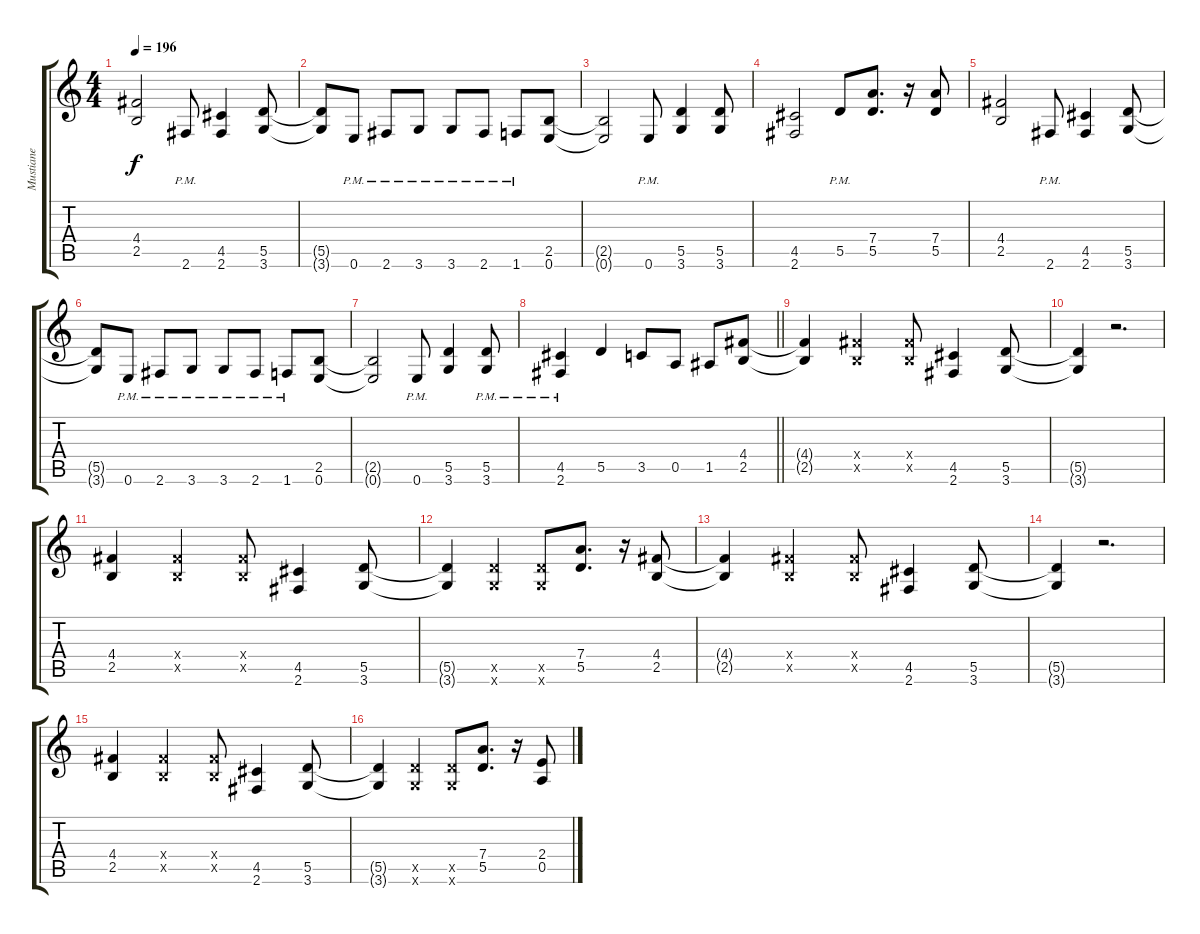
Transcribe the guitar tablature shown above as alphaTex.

\track ("Mustiane" "Mustiane") {instrument distortionguitar}
\staff {score tabs}
\tuning (E4 B3 G3 D3 A2 E2) {hide}
\ts (4 4)
\tempo 196
\clef g2
\ks c
(4.4 2.5).2{dy f} 2.6{pm}.8 (4.5 2.6).4 (5.5 3.6).8 |
(5.5{t} 3.6{t}).8 0.6{pm}.8 2.6{pm}.8 3.6{pm}.8 3.6{pm}.8 2.6{pm}.8 1.6{pm}.8 (2.5 0.6).8 |
(2.5{t} 0.6{t}).2 0.6{pm}.8 (5.5 3.6).4 (5.5 3.6).8 |
(4.5 2.6).2 5.5{pm}.8 (7.4 5.5).8{d} r.16 (7.4 5.5).8 |
(4.4 2.5).2 2.6{pm}.8 (4.5 2.6).4 (5.5 3.6).8 |
(5.5{t} 3.6{t}).8 0.6{pm}.8 2.6{pm}.8 3.6{pm}.8 3.6{pm}.8 2.6{pm}.8 1.6{pm}.8 (2.5 0.6).8 |
(2.5{t} 0.6{t}).2 0.6{pm}.8 (5.5 3.6).4 (5.5 3.6{pm}).8 |
\barLineRight lightlight
(4.5 2.6{pm}).4 5.5.4 3.5.8 0.5.8 1.5.8 (4.4 2.5).8 |
(4.4{t} 2.5{t}).4 (4.4{x} 2.5{x}).4 (4.4{x} 2.5{x}).8 (4.5 2.6).4 (5.5 3.6).8 |
(5.5{t} 3.6{t}).4 r.2{d} |
(4.4 2.5).4 (4.4{x} 2.5{x}).4 (4.4{x} 2.5{x}).8 (4.5 2.6).4 (5.5 3.6).8 |
(5.5{t} 3.6{t}).4 (5.5{x} 3.6{x}).4 (5.5{x} 3.6{x}).8 (7.4 5.5).8{d} r.16 (4.4 2.5).8 |
(4.4{t} 2.5{t}).4 (4.4{x} 2.5{x}).4 (4.4{x} 2.5{x}).8 (4.5 2.6).4 (5.5 3.6).8 |
(5.5{t} 3.6{t}).4 r.2{d} |
(4.4 2.5).4 (4.4{x} 2.5{x}).4 (4.4{x} 2.5{x}).8 (4.5 2.6).4 (5.5 3.6).8 |
(5.5{t} 3.6{t}).4 (5.5{x} 3.6{x}).4 (5.5{x} 3.6{x}).8 (7.4 5.5).8{d} r.16 (2.4 0.5).8
